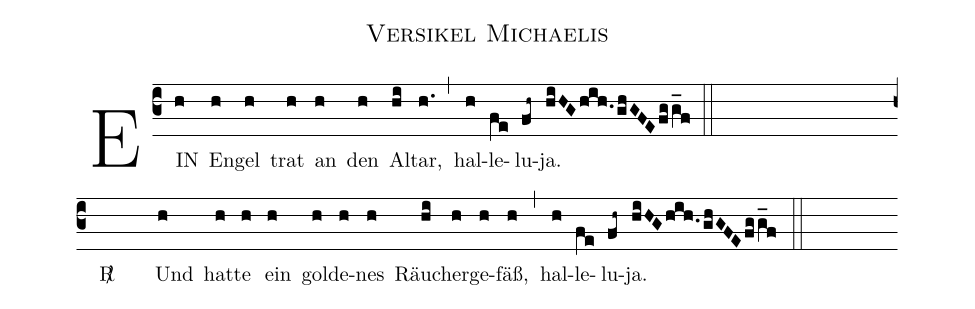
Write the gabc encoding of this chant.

name:Versikel Michaelis;
%%
(c3) EIN(h) En(h)gel(h) trat(h) an(h) den(h) Al(hi)tar,(h.) (,) hal(h)le(fe)lu(fh~)ja.(hiHG/hih./ghGFE/fg/g_f) (::Z)
<sp>R/</sp>() Und(h) hat(h)te(h) ein(h) gol(h)de(h)nes(h) Räu(hi)cher(h)ge(h)fäß,(h) (,) hal(h)le(fe)lu(fh~)ja.(hiHG/hih./ghGFE/fg/g_f) (::)
